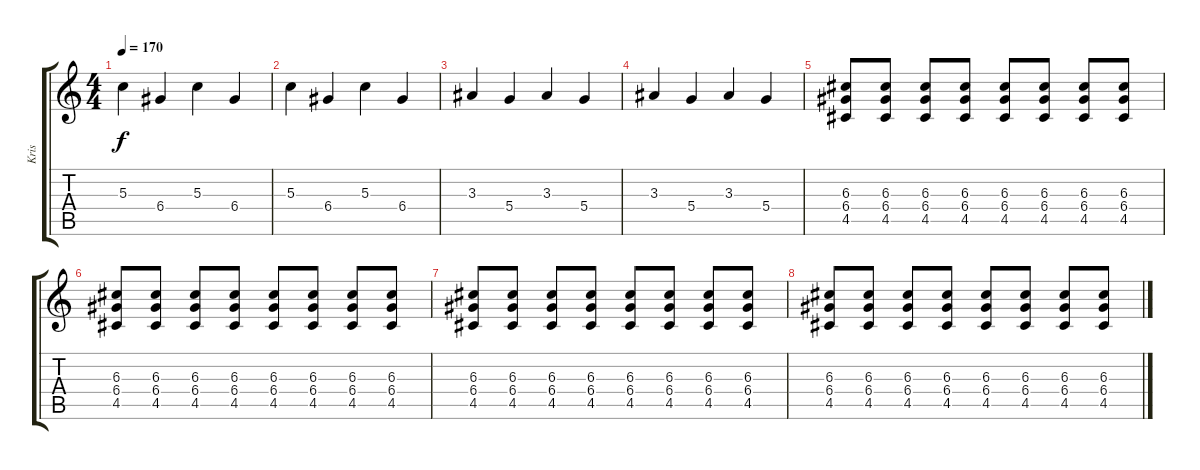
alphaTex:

\track ("Kris" "Kris") {instrument electricguitarmuted}
\staff {score tabs}
\tuning (E4 B3 G3 D3 A2 D2) {hide}
\ts (4 4)
\tempo 170
\clef g2
\ks c
5.3.4{dy f volume 9 instrument electricguitarclean} 6.4.4 5.3.4 6.4.4 |
5.3.4 6.4.4 5.3.4 6.4.4 |
3.3.4 5.4.4 3.3.4 5.4.4 |
3.3.4 5.4.4 3.3.4 5.4.4 |
(6.3 6.4 4.5).8{instrument distortionguitar} (6.3 6.4 4.5).8 (6.3 6.4 4.5).8 (6.3 6.4 4.5).8 (6.3 6.4 4.5).8 (6.3 6.4 4.5).8 (6.3 6.4 4.5).8 (6.3 6.4 4.5).8 |
(6.3 6.4 4.5).8 (6.3 6.4 4.5).8 (6.3 6.4 4.5).8 (6.3 6.4 4.5).8 (6.3 6.4 4.5).8 (6.3 6.4 4.5).8 (6.3 6.4 4.5).8 (6.3 6.4 4.5).8 |
(6.3 6.4 4.5).8 (6.3 6.4 4.5).8 (6.3 6.4 4.5).8 (6.3 6.4 4.5).8 (6.3 6.4 4.5).8 (6.3 6.4 4.5).8 (6.3 6.4 4.5).8 (6.3 6.4 4.5).8 |
(6.3 6.4 4.5).8 (6.3 6.4 4.5).8 (6.3 6.4 4.5).8 (6.3 6.4 4.5).8 (6.3 6.4 4.5).8 (6.3 6.4 4.5).8 (6.3 6.4 4.5).8 (6.3 6.4 4.5).8
